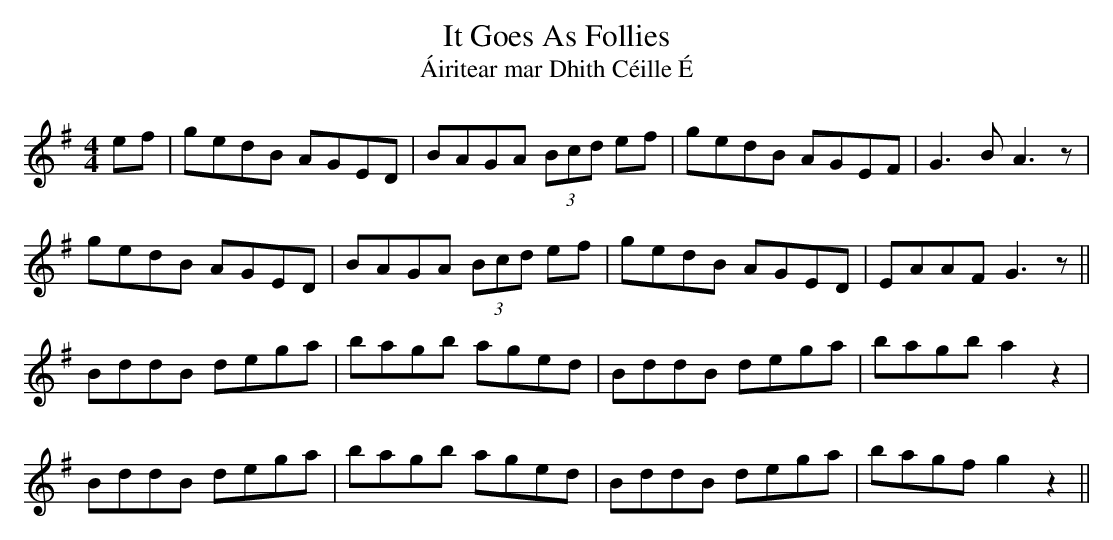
X:1
T: It Goes As Follies
T: \'Airitear mar Dhith C\'eille \'E
L: 1/8
M: 4/4
K: G
ef|gedB AGED|BAGA (3Bcd ef|gedB AGEF|G3B A3 z|
gedB AGED|BAGA (3Bcd ef|gedB AGED|EAAF G3 z ||
BddB dega|bagb aged|BddB dega|bagb a2 z2|
BddB dega|bagb aged|BddB dega|bagf g2 z2 ||
